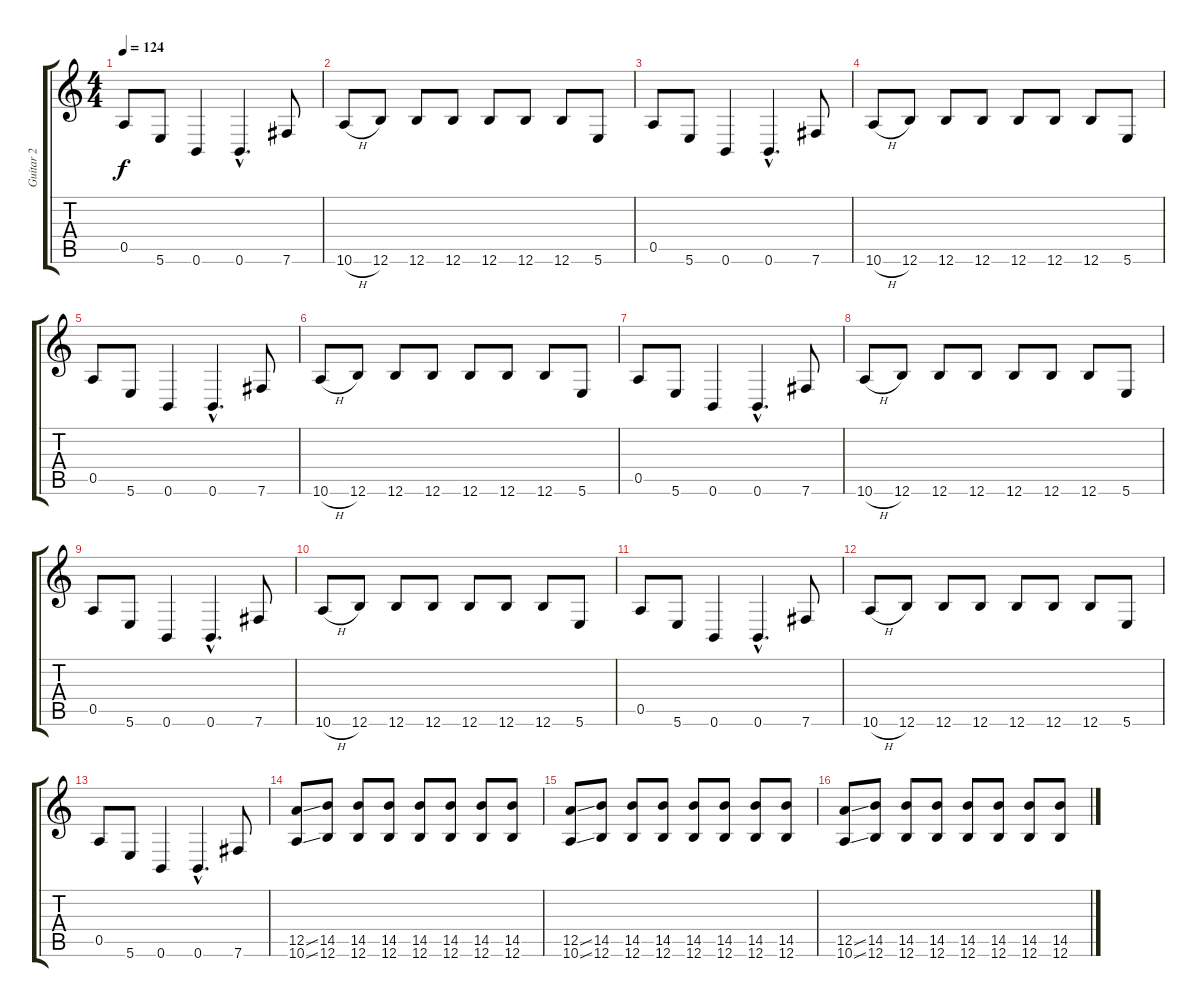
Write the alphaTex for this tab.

\track ("Guitar 2" "Guitar 2") {instrument overdrivenguitar}
\staff {score tabs}
\tuning (E4 B3 G3 D3 A2 B1) {hide}
\ts (4 4)
\tempo 124
\clef g2
\ks c
0.5.8{dy f} 5.6.8 0.6.4 0.6{hac}.4{d} 7.6.8 |
10.6{h}.8 12.6.8 12.6.8 12.6.8 12.6.8 12.6.8 12.6.8 5.6.8 |
0.5.8 5.6.8 0.6.4 0.6{hac}.4{d} 7.6.8 |
10.6{h}.8 12.6.8 12.6.8 12.6.8 12.6.8 12.6.8 12.6.8 5.6.8 |
0.5.8 5.6.8 0.6.4 0.6{hac}.4{d} 7.6.8 |
10.6{h}.8 12.6.8 12.6.8 12.6.8 12.6.8 12.6.8 12.6.8 5.6.8 |
0.5.8 5.6.8 0.6.4 0.6{hac}.4{d} 7.6.8 |
10.6{h}.8 12.6.8 12.6.8 12.6.8 12.6.8 12.6.8 12.6.8 5.6.8 |
0.5.8 5.6.8 0.6.4 0.6{hac}.4{d} 7.6.8 |
10.6{h}.8 12.6.8 12.6.8 12.6.8 12.6.8 12.6.8 12.6.8 5.6.8 |
0.5.8 5.6.8 0.6.4 0.6{hac}.4{d} 7.6.8 |
10.6{h}.8 12.6.8 12.6.8 12.6.8 12.6.8 12.6.8 12.6.8 5.6.8 |
0.5.8 5.6.8 0.6.4 0.6{hac}.4{d} 7.6.8 |
(12.5{ss} 10.6{ss}).8 (14.5 12.6).8 (14.5 12.6).8 (14.5 12.6).8 (14.5 12.6).8 (14.5 12.6).8 (14.5 12.6).8 (14.5 12.6).8 |
(12.5{ss} 10.6{ss}).8 (14.5 12.6).8 (14.5 12.6).8 (14.5 12.6).8 (14.5 12.6).8 (14.5 12.6).8 (14.5 12.6).8 (14.5 12.6).8 |
(12.5{ss} 10.6{ss}).8 (14.5 12.6).8 (14.5 12.6).8 (14.5 12.6).8 (14.5 12.6).8 (14.5 12.6).8 (14.5 12.6).8 (14.5 12.6).8
